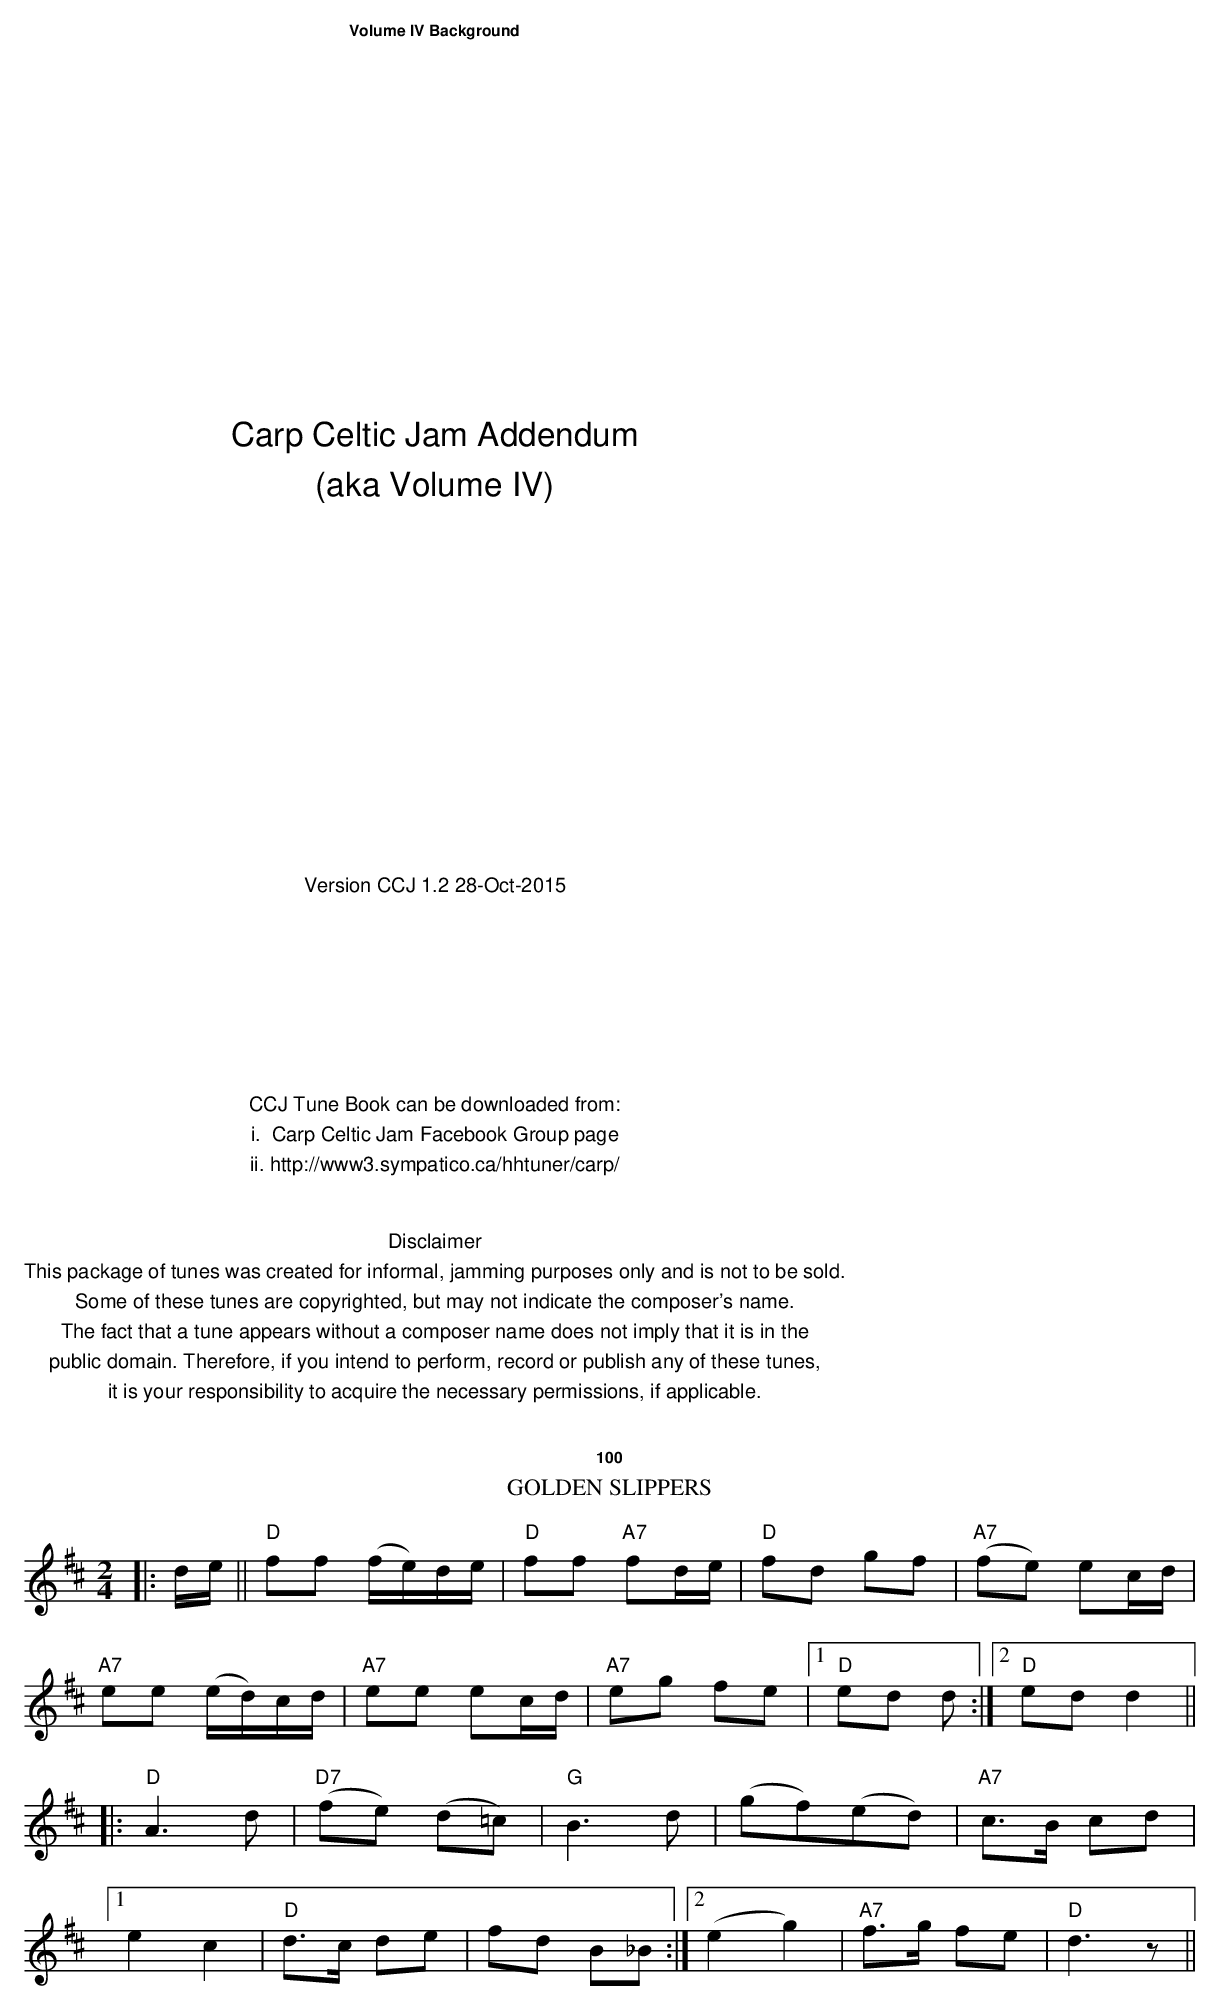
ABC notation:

X:1
T:Golden Slippers
M:2/4
L:1/16
K:D
|:de||"D"f2f2 (fe)de|"D"f2f2 "A7"f2de|"D"f2d2 g2f2|"A7"(f2e2) e2cd|
"A7"e2e2 (ed)cd|"A7"e2e2 e2cd|"A7"e2g2 f2e2|1"D"e2d2 d2:|2"D"e2d2 d4||
|:"D"A6d2|"D7"(f2e2) (d2=c2)|"G"B6d2|(g2f2)(e2d2)|"A7"c2>B2 c2d2|
[1e4c4|"D"d2>c2 d2e2|f2d2 B2_B2:|2(e4g4)|"A7"f2>g2 f2e2|"D"d6 z2||
